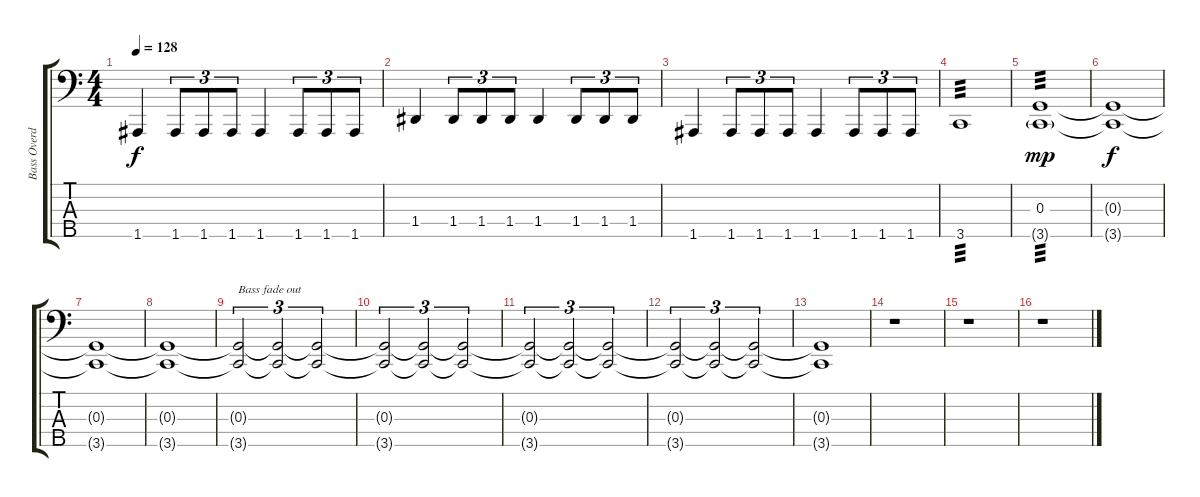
\track ("Bass Overdub" "Bass Overd") {instrument electricbassfinger}
\staff {score tabs}
\tuning (F2 C2 G1 D1 A0) {hide}
\ts (4 4)
\tempo 128
\clef f4
\ks c
1.5.4{dy f} 1.5.8{tu (3 2)} 1.5.8{tu (3 2)} 1.5.8{tu (3 2)} 1.5.4 1.5.8{tu (3 2)} 1.5.8{tu (3 2)} 1.5.8{tu (3 2)} |
1.4.4 1.4.8{tu (3 2)} 1.4.8{tu (3 2)} 1.4.8{tu (3 2)} 1.4.4 1.4.8{tu (3 2)} 1.4.8{tu (3 2)} 1.4.8{tu (3 2)} |
1.5.4 1.5.8{tu (3 2)} 1.5.8{tu (3 2)} 1.5.8{tu (3 2)} 1.5.4 1.5.8{tu (3 2)} 1.5.8{tu (3 2)} 1.5.8{tu (3 2)} |
3.5.1{tp 3} |
(0.3 3.5{g}).1{tp 3 dy mp} |
(0.3{t} 3.5{t}).1{dy f} |
(0.3{t} 3.5{t}).1 |
(0.3{t} 3.5{t}).1 |
(0.3{t} 3.5{t}).2{tu (3 2) txt "Bass fade out" volume 15} (0.3{t} 3.5{t}).2{tu (3 2) volume 14} (0.3{t} 3.5{t}).2{tu (3 2) volume 13} |
(0.3{t} 3.5{t}).2{tu (3 2) volume 12} (0.3{t} 3.5{t}).2{tu (3 2) volume 11} (0.3{t} 3.5{t}).2{tu (3 2) volume 10} |
(0.3{t} 3.5{t}).2{tu (3 2) volume 8} (0.3{t} 3.5{t}).2{tu (3 2) volume 6} (0.3{t} 3.5{t}).2{tu (3 2) volume 4} |
(0.3{t} 3.5{t}).2{tu (3 2) volume 3} (0.3{t} 3.5{t}).2{tu (3 2) volume 2} (0.3{t} 3.5{t}).2{tu (3 2) volume 1} |
(0.3{t} 3.5{t}).1{volume 0} |
r.1 |
r.1 |
r.1
